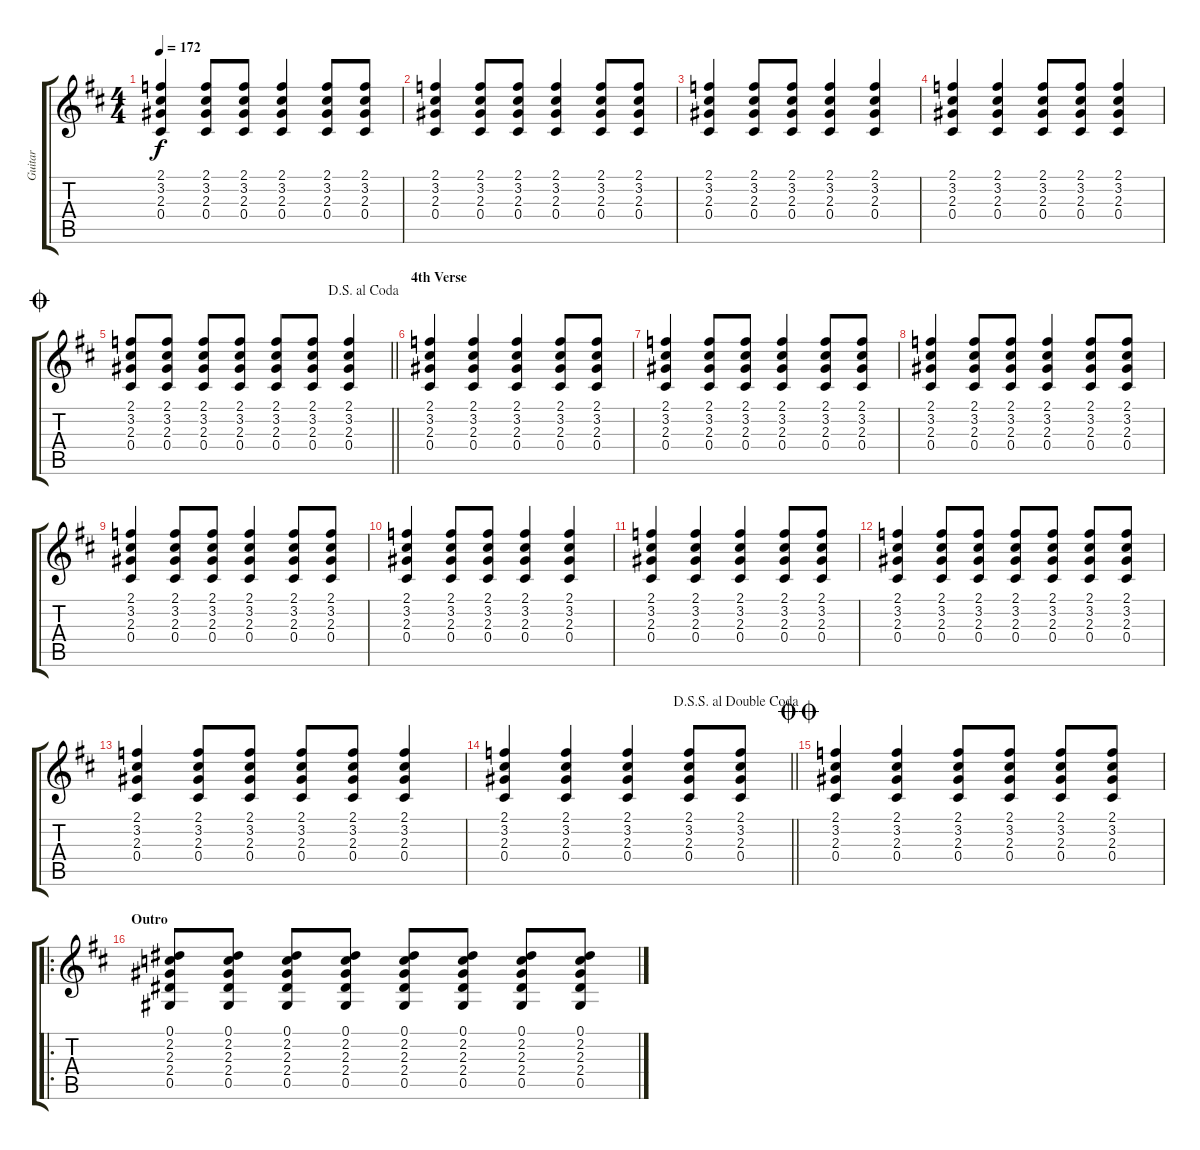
\track ("Guitar" "Guitar") {instrument acousticguitarsteel}
\staff {score tabs}
\tuning (Eb4 Bb3 Gb3 Db3 Ab2 Eb2) {hide}
\ts (4 4)
\tempo 172
\clef g2
\ks d
(2.1 3.2 2.3 0.4).4{dy f} (2.1 3.2 2.3 0.4).8 (2.1 3.2 2.3 0.4).8 (2.1 3.2 2.3 0.4).4 (2.1 3.2 2.3 0.4).8 (2.1 3.2 2.3 0.4).8 |
(2.1 3.2 2.3 0.4).4 (2.1 3.2 2.3 0.4).8 (2.1 3.2 2.3 0.4).8 (2.1 3.2 2.3 0.4).4 (2.1 3.2 2.3 0.4).8 (2.1 3.2 2.3 0.4).8 |
(2.1 3.2 2.3 0.4).4 (2.1 3.2 2.3 0.4).8 (2.1 3.2 2.3 0.4).8 (2.1 3.2 2.3 0.4).4 (2.1 3.2 2.3 0.4).4 |
(2.1 3.2 2.3 0.4).4 (2.1 3.2 2.3 0.4).4 (2.1 3.2 2.3 0.4).8 (2.1 3.2 2.3 0.4).8 (2.1 3.2 2.3 0.4).4 |
\jump coda
\jump dalsegnoalcoda
\barLineRight lightlight
(2.1 3.2 2.3 0.4).8 (2.1 3.2 2.3 0.4).8 (2.1 3.2 2.3 0.4).8 (2.1 3.2 2.3 0.4).8 (2.1 3.2 2.3 0.4).8 (2.1 3.2 2.3 0.4).8 (2.1 3.2 2.3 0.4).4 |
\section ("" "4th Verse")
(2.1 3.2 2.3 0.4).4 (2.1 3.2 2.3 0.4).4 (2.1 3.2 2.3 0.4).4 (2.1 3.2 2.3 0.4).8 (2.1 3.2 2.3 0.4).8 |
(2.1 3.2 2.3 0.4).4 (2.1 3.2 2.3 0.4).8 (2.1 3.2 2.3 0.4).8 (2.1 3.2 2.3 0.4).4 (2.1 3.2 2.3 0.4).8 (2.1 3.2 2.3 0.4).8 |
(2.1 3.2 2.3 0.4).4 (2.1 3.2 2.3 0.4).8 (2.1 3.2 2.3 0.4).8 (2.1 3.2 2.3 0.4).4 (2.1 3.2 2.3 0.4).8 (2.1 3.2 2.3 0.4).8 |
(2.1 3.2 2.3 0.4).4 (2.1 3.2 2.3 0.4).8 (2.1 3.2 2.3 0.4).8 (2.1 3.2 2.3 0.4).4 (2.1 3.2 2.3 0.4).8 (2.1 3.2 2.3 0.4).8 |
(2.1 3.2 2.3 0.4).4 (2.1 3.2 2.3 0.4).8 (2.1 3.2 2.3 0.4).8 (2.1 3.2 2.3 0.4).4 (2.1 3.2 2.3 0.4).4 |
(2.1 3.2 2.3 0.4).4 (2.1 3.2 2.3 0.4).4 (2.1 3.2 2.3 0.4).4 (2.1 3.2 2.3 0.4).8 (2.1 3.2 2.3 0.4).8 |
(2.1 3.2 2.3 0.4).4 (2.1 3.2 2.3 0.4).8 (2.1 3.2 2.3 0.4).8 (2.1 3.2 2.3 0.4).8 (2.1 3.2 2.3 0.4).8 (2.1 3.2 2.3 0.4).8 (2.1 3.2 2.3 0.4).8 |
(2.1 3.2 2.3 0.4).4 (2.1 3.2 2.3 0.4).8 (2.1 3.2 2.3 0.4).8 (2.1 3.2 2.3 0.4).8 (2.1 3.2 2.3 0.4).8 (2.1 3.2 2.3 0.4).4 |
\jump dalsegnosegnoaldoublecoda
\barLineRight lightlight
(2.1 3.2 2.3 0.4).4 (2.1 3.2 2.3 0.4).4 (2.1 3.2 2.3 0.4).4 (2.1 3.2 2.3 0.4).8 (2.1 3.2 2.3 0.4).8 |
\jump doublecoda
(2.1 3.2 2.3 0.4).4 (2.1 3.2 2.3 0.4).4 (2.1 3.2 2.3 0.4).8 (2.1 3.2 2.3 0.4).8 (2.1 3.2 2.3 0.4).8 (2.1 3.2 2.3 0.4).8 |
\ro
\section ("" "Outro")
(0.1 2.2 2.3 2.4 0.5).8 (0.1 2.2 2.3 2.4 0.5).8 (0.1 2.2 2.3 2.4 0.5).8 (0.1 2.2 2.3 2.4 0.5).8 (0.1 2.2 2.3 2.4 0.5).8 (0.1 2.2 2.3 2.4 0.5).8 (0.1 2.2 2.3 2.4 0.5).8 (0.1 2.2 2.3 2.4 0.5).8
